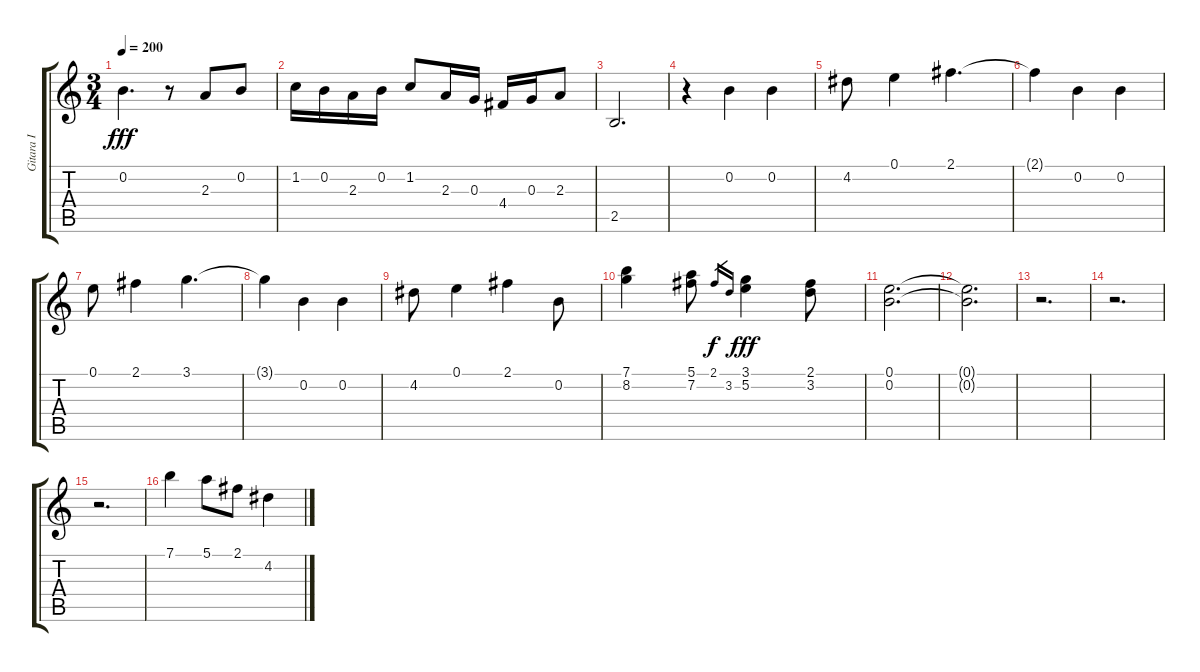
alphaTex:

\track ("Gitara I" "Gitara I") {instrument acousticguitarnylon}
\staff {score tabs}
\tuning (E4 B3 G3 D3 A2 E2) {hide}
\ts (3 4)
\tempo 200
\clef g2
\ks c
0.2.4{d dy fff} r.8 2.3.8 0.2.8 |
1.2.16 0.2.16 2.3.16 0.2.16 1.2.8 2.3.16 0.3.16 4.4.16 0.3.16 2.3.8 |
2.5.2{d} |
r.4 0.2.4 0.2.4 |
4.2.8 0.1.4 2.1.4{d} |
2.1{t}.4 0.2.4 0.2.4 |
0.1.8 2.1.4 3.1.4{d} |
3.1{t}.4 0.2.4 0.2.4 |
4.2.8 0.1.4 2.1.4 0.2.8 |
(7.1 8.2).4 (5.1 7.2).8 2.1.16{gr dy f} 3.2.16{gr} (3.1 5.2).4{dy fff} (2.1 3.2).8 |
(0.1 0.2).2{d} |
(0.1{t} 0.2{t}).2{d} |
r.2{d} |
r.2{d} |
r.2{d} |
7.1.4 5.1.8 2.1.8 4.2.4
